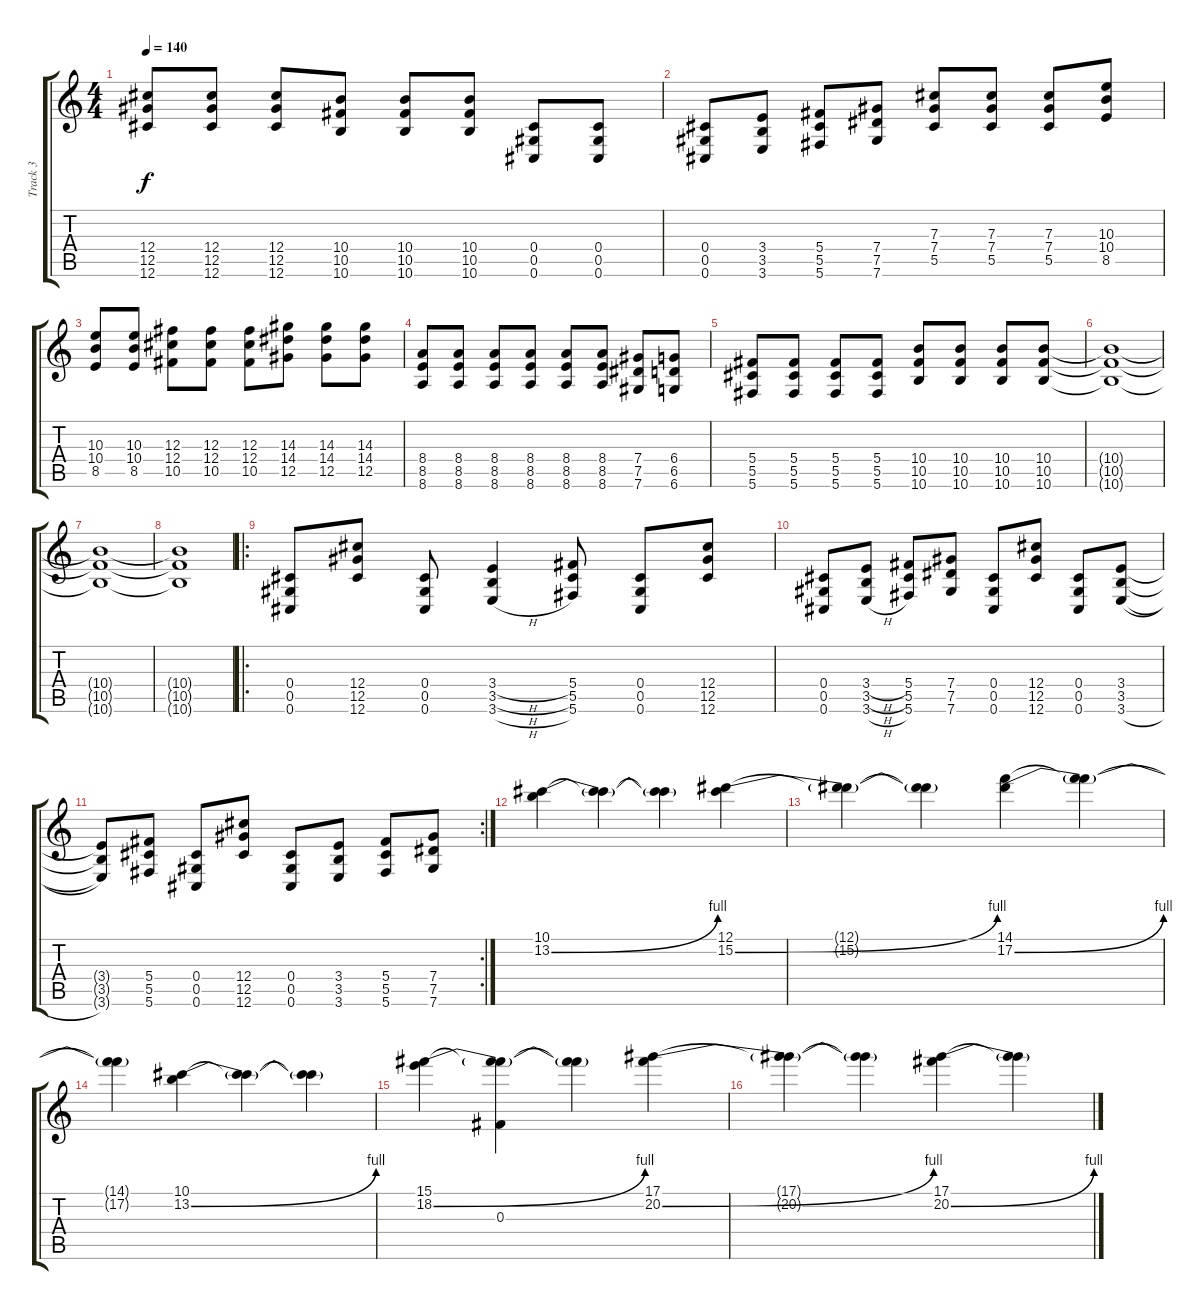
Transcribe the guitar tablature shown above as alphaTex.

\track ("Track 3" "Track 3") {instrument overdrivenguitar}
\staff {score tabs}
\tuning (Eb4 Bb3 Gb3 Db3 Ab2 Db2) {hide}
\ts (4 4)
\tempo 140
\clef g2
\ks c
(12.4 12.5 12.6).8{dy f} (12.4 12.5 12.6).8 (12.4 12.5 12.6).8 (10.4 10.5 10.6).8 (10.4 10.5 10.6).8 (10.4 10.5 10.6).8 (0.4 0.5 0.6).8 (0.4 0.5 0.6).8 |
(0.4 0.5 0.6).8 (3.4 3.5 3.6).8 (5.4 5.5 5.6).8 (7.4 7.5 7.6).8 (7.3 7.4 5.5).8 (7.3 7.4 5.5).8 (7.3 7.4 5.5).8 (10.3 10.4 8.5).8 |
(10.3 10.4 8.5).8 (10.3 10.4 8.5).8 (12.3 12.4 10.5).8 (12.3 12.4 10.5).8 (12.3 12.4 10.5).8 (14.3 14.4 12.5).8 (14.3 14.4 12.5).8 (14.3 14.4 12.5).8 |
(8.4 8.5 8.6).8 (8.4 8.5 8.6).8 (8.4 8.5 8.6).8 (8.4 8.5 8.6).8 (8.4 8.5 8.6).8 (8.4 8.5 8.6).8 (7.4 7.5 7.6).8 (6.4 6.5 6.6).8 |
(5.4 5.5 5.6).8 (5.4 5.5 5.6).8 (5.4 5.5 5.6).8 (5.4 5.5 5.6).8 (10.4 10.5 10.6).8 (10.4 10.5 10.6).8 (10.4 10.5 10.6).8 (10.4 10.5 10.6).8 |
(10.4{t} 10.5{t} 10.6{t}).1 |
(10.4{t} 10.5{t} 10.6{t}).1 |
(10.4{t} 10.5{t} 10.6{t}).1 |
\ro
(0.4 0.5 0.6).8 (12.4 12.5 12.6).8 (0.4 0.5 0.6).8 (3.4{h} 3.5{h} 3.6{h}).4 (5.4 5.5 5.6).8 (0.4 0.5 0.6).8 (12.4 12.5 12.6).8 |
(0.4 0.5 0.6).8 (3.4{h} 3.5{h} 3.6{h}).8 (5.4 5.5 5.6).8 (7.4 7.5 7.6).8 (0.4 0.5 0.6).8 (12.4 12.5 12.6).8 (0.4 0.5 0.6).8 (3.4 3.5 3.6{h}).8 |
\rc 2
(3.4{t} 3.5{t} 3.6{t}).8 (5.4 5.5 5.6).8 (0.4 0.5 0.6).8 (12.4 12.5 12.6).8 (0.4 0.5 0.6).8 (3.4 3.5 3.6).8 (5.4 5.5 5.6).8 (7.4 7.5 7.6).8 |
(10.1 13.2{be (bend 0 0 60 4)}).4 (10.1{t} 13.2{t}).4 (10.1{t} 13.2{t}).4 (12.1 15.2{be (bend 0 0 60 4)}).4 |
(12.1{t} 15.2{t}).4 (12.1{t} 15.2{t}).4 (14.1 17.2{be (bend 0 0 60 4)}).4 (14.1{t} 17.2{t}).4 |
(14.1{t} 17.2{t}).4 (10.1 13.2{be (bend 0 0 60 4)}).4 (10.1{t} 13.2{t}).4 (10.1{t} 13.2{t}).4 |
(15.1 18.2{be (bend 0 0 60 4)}).4 (15.1{t} 18.2{t} 0.3).4 (15.1{t} 18.2{t}).4 (17.1 20.2{be (bend 0 0 60 4)}).4 |
(17.1{t} 20.2{t}).4 (17.1{t} 20.2{t}).4 (17.1 20.2{be (bend 0 0 60 4)}).4 (17.1{t} 20.2{t}).4
